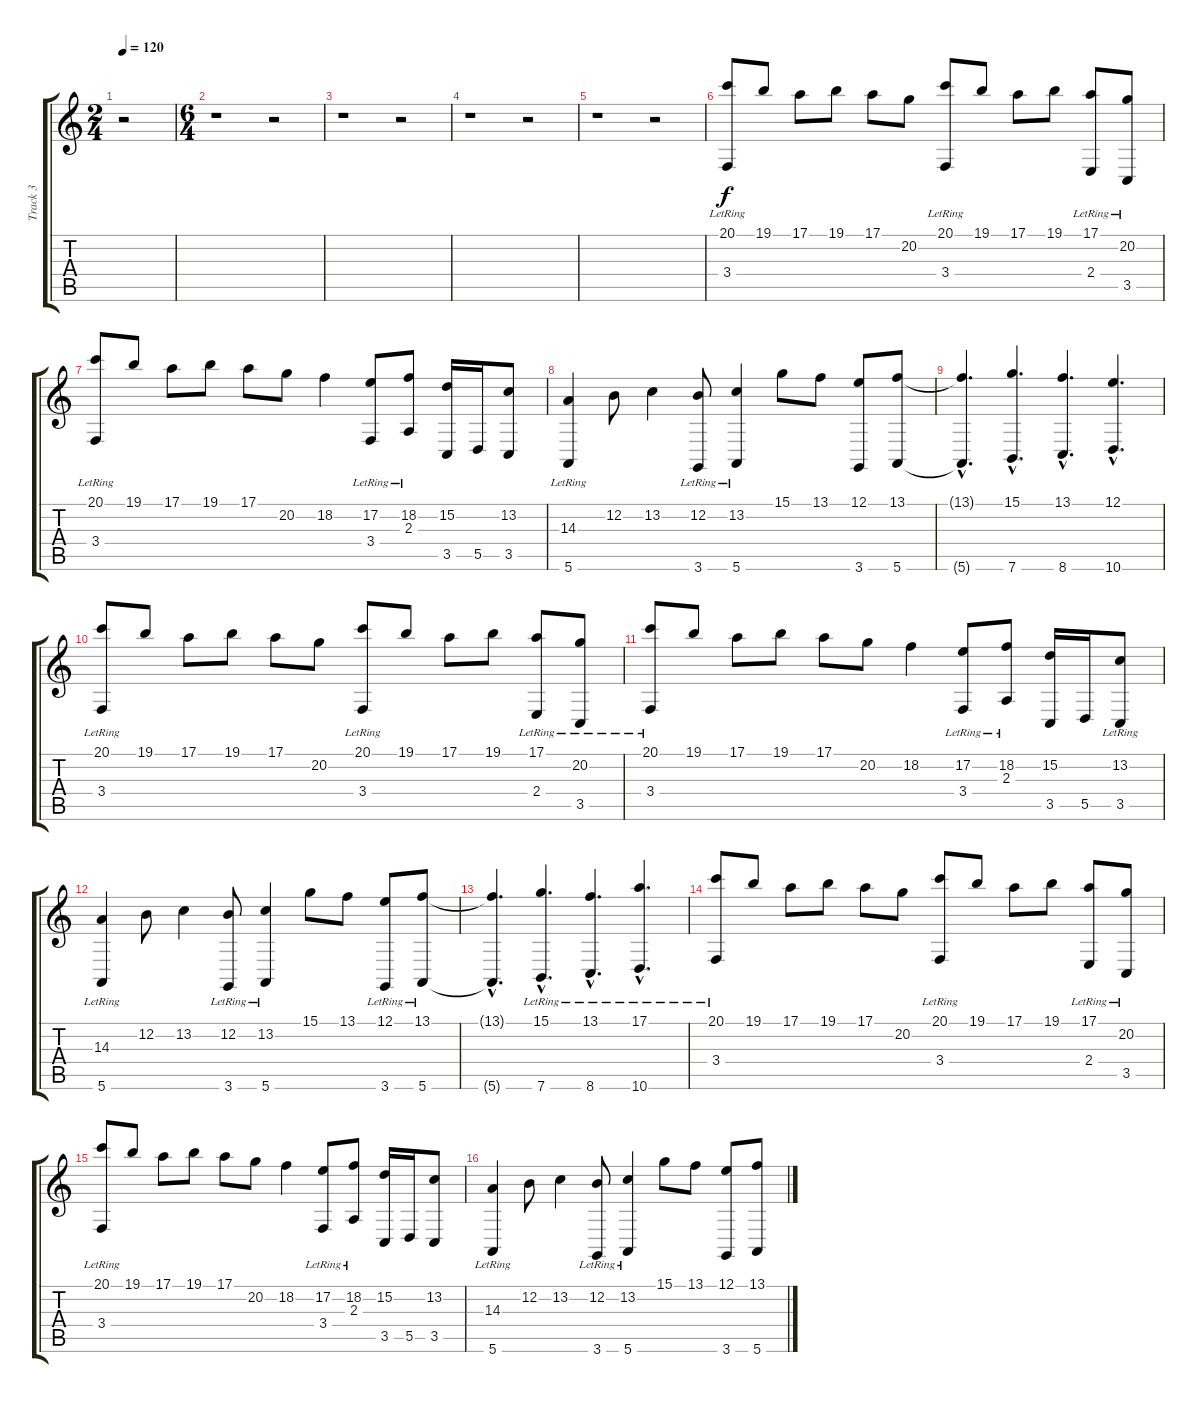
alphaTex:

\track ("Track 3" "Track 3") {instrument acousticgrandpiano}
\staff {score tabs}
\tuning (E4 B3 G3 D3 A2 E2) {hide}
\ts (2 4)
\tempo 120
\clef g2
\ks c
r.2{dy f instrument acousticgrandpiano} |
\ts (6 4)
r.1 r.2 |
r.1 r.2 |
r.1 r.2 |
r.1 r.2 |
(20.1 3.4{lr}).8 19.1.8 17.1.8 19.1.8 17.1.8 20.2.8 (20.1 3.4{lr}).8 19.1.8 17.1.8 19.1.8 (17.1 2.4{lr}).8 (20.2 3.5{lr}).8 |
(20.1 3.4{lr}).8 19.1.8 17.1.8 19.1.8 17.1.8 20.2.8 18.2.4 (17.2 3.4{lr}).8 (18.2 2.3{lr}).8 (15.2 3.5).16 5.5.16 (13.2 3.5).8 |
(14.3 5.6{lr}).4 12.2.8 13.2.4 (12.2 3.6{lr}).8 (13.2 5.6{lr}).4 15.1.8 13.1.8 (12.1 3.6).8 (13.1 5.6).8 |
(13.1{hac t} 5.6{hac t}).4{d} (15.1{hac} 7.6{hac}).4{d} (13.1{hac} 8.6{hac}).4{d} (12.1{hac} 10.6{hac}).4{d} |
(20.1 3.4{lr}).8 19.1.8 17.1.8 19.1.8 17.1.8 20.2.8 (20.1 3.4{lr}).8 19.1.8 17.1.8 19.1.8 (17.1 2.4{lr}).8 (20.2 3.5{lr}).8 |
(20.1 3.4{lr}).8 19.1.8 17.1.8 19.1.8 17.1.8 20.2.8 18.2.4 (17.2 3.4{lr}).8 (18.2 2.3{lr}).8 (15.2 3.5).16 5.5.16 (13.2 3.5{lr}).8 |
(14.3 5.6{lr}).4 12.2.8 13.2.4 (12.2 3.6{lr}).8 (13.2 5.6{lr}).4 15.1.8 13.1.8 (12.1 3.6{lr}).8 (13.1 5.6{lr}).8 |
(13.1{hac t} 5.6{hac t}).4{d} (15.1{hac} 7.6{hac lr}).4{d} (13.1{hac} 8.6{hac lr}).4{d} (17.1{hac} 10.6{hac lr}).4{d} |
(20.1 3.4{lr}).8 19.1.8 17.1.8 19.1.8 17.1.8 20.2.8 (20.1 3.4{lr}).8 19.1.8 17.1.8 19.1.8 (17.1 2.4{lr}).8 (20.2 3.5{lr}).8 |
(20.1 3.4{lr}).8 19.1.8 17.1.8 19.1.8 17.1.8 20.2.8 18.2.4 (17.2 3.4{lr}).8 (18.2 2.3{lr}).8 (15.2 3.5).16 5.5.16 (13.2 3.5).8 |
(14.3 5.6{lr}).4 12.2.8 13.2.4 (12.2 3.6{lr}).8 (13.2 5.6{lr}).4 15.1.8 13.1.8 (12.1 3.6).8 (13.1 5.6).8
